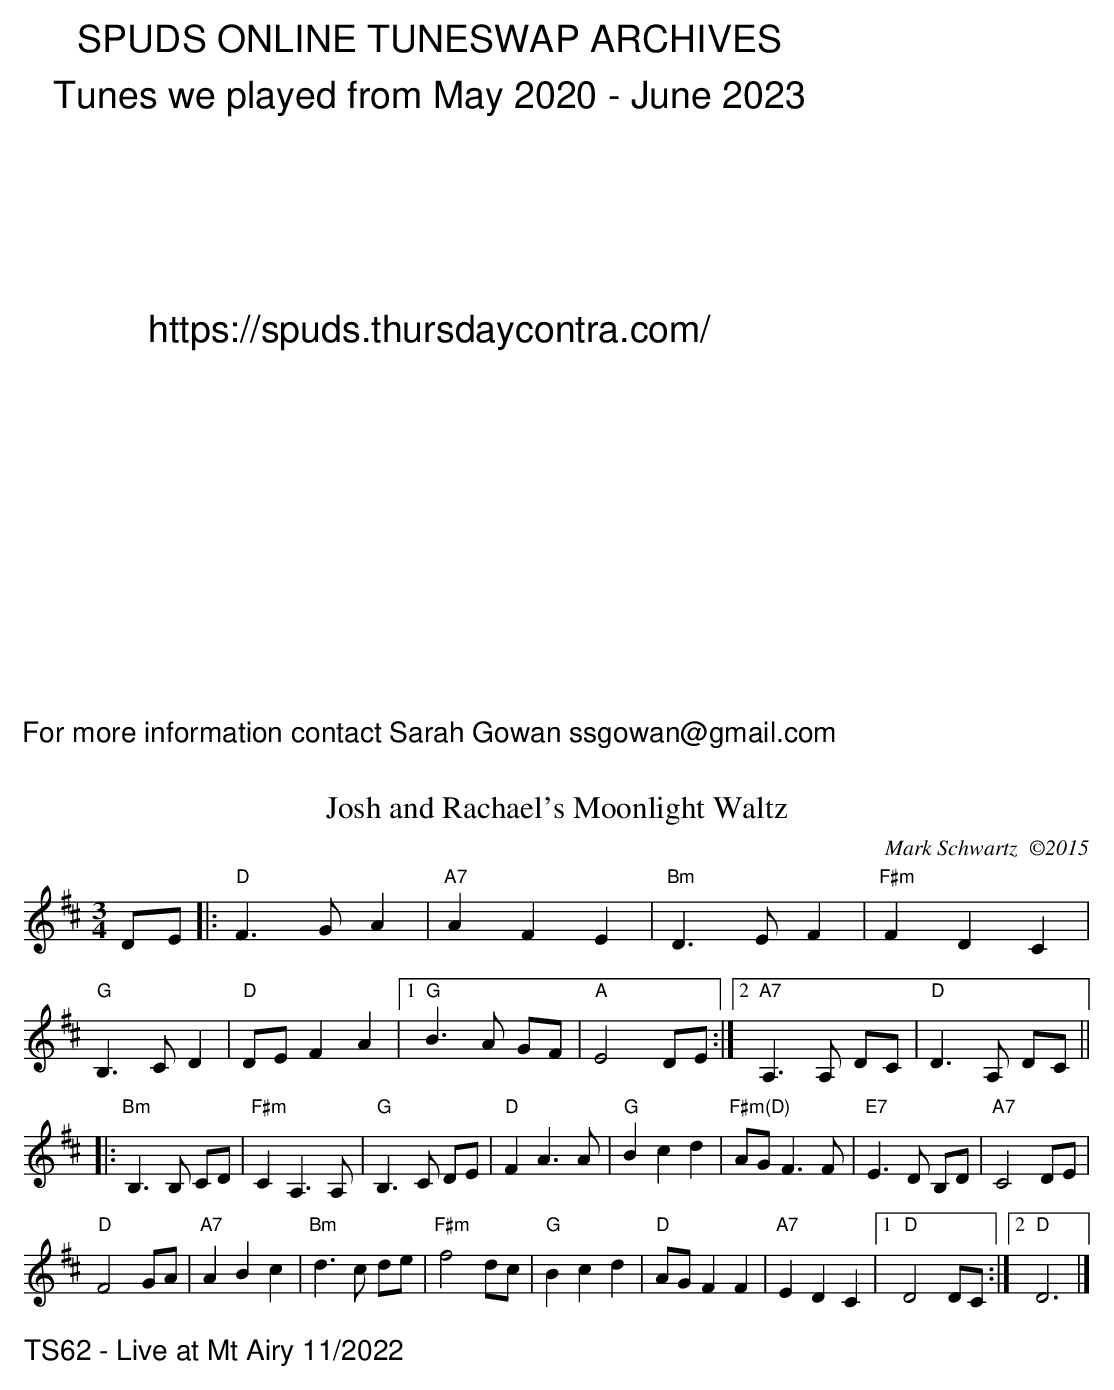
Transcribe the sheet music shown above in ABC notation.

X:1
T: Josh and Rachael's Moonlight Waltz
C:Mark Schwartz  ©2015
M:3/4
L:1/4
K:D
D/E/|:"D"F>G A|"A7"AFE| "Bm"D>EF |"F#m"FDC|
"G"B,>CD|"D"D/E/FA|1"G"B>A G/F/| "A" E2 D/E/:|2"A7"A,>A, D/C/|"D"D>A, D/C/||
|: "Bm"B,>B, C/D/| "F#m"C A,>A,| "G"B,>C D/E/|"D"FA>A|\
"G"Bcd|"F#m(D)"A/G/F>F|"E7"E>D B,/D/|"A7"C2D/E/|
"D"F2 G/A/|"A7"ABc|"Bm"d>c d/e/|"F#m" f2 d/c/|\
"G" Bcd| "D" A/G/FF|"A7"EDC|1"D"D2D/C/:|2"D"D3|]
